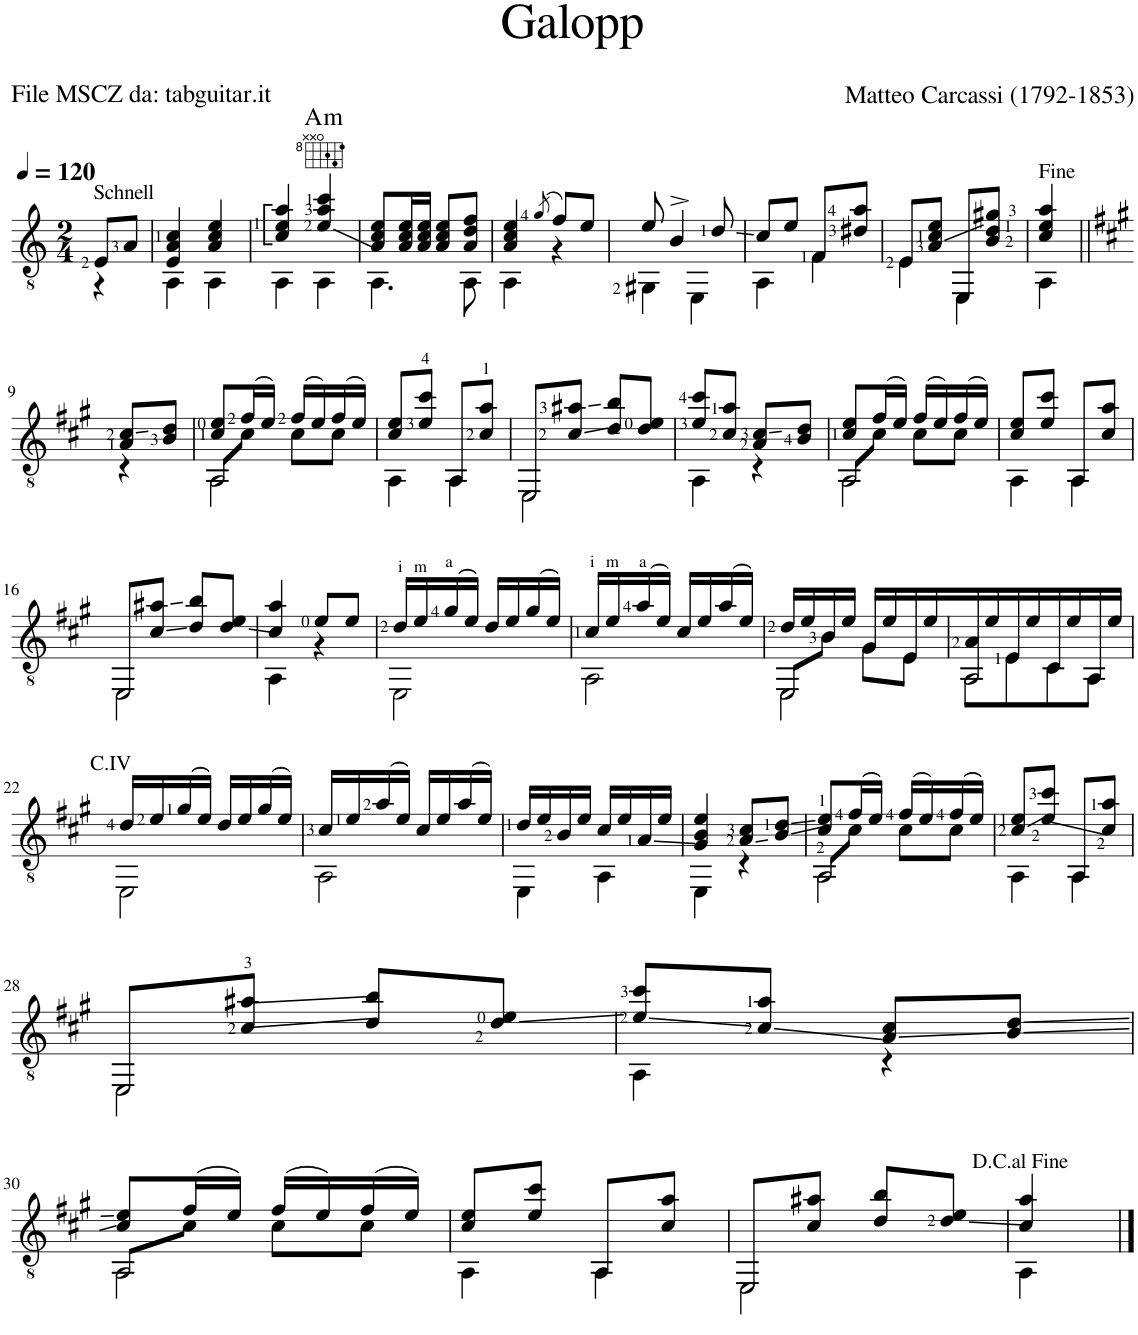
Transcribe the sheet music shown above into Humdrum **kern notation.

**kern	**harte
*part1	*part1
*staff1	*
*I"Guitar	*
*I'Guit.	*
*clefGv2	*
*k[]	*
*M2/4	*
*MM120	*
=	=
*^	*
!LO:TX:a:t=Schnell	!	!
8E/L	4r	.
8A/J	.	.
=1	=1	=1
4E/ 4A/ 4c/	4AA\	.
4A/ 4c/ 4e/	4AA\	.
=2	=2	=2
4c/: 4e/: 4a/:	4AA\	.
!	!	!LO:H:kt=m
4e/ 4a/ 4cc/	4AA\	A:min
=3	=3	=3
8A/ 8c/ 8e/L	4.AA\	.
16A/ 16c/ 16e/L	.	.
16A/ 16c/ 16e/JJ	.	.
8A/ 8c/ 8e/L	.	.
8A/ 8d/ 8f/J	8AA\	.
=4	=4	=4
4A/ 4c/ 4e/	4AA\	.
(8qg/	.	.
8f/L)	4r	.
8e/J	.	.
=5	=5	=5
8e/	4GG#X\	.
4B^/	.	.
.	4EE\	.
8d/	.	.
=6	=6	=6
8c/L	4AA\	.
8e/J	.	.
8F/L	4F\	.
8d#X/ 8a/J	.	.
=7	=7	=7
8E/L	4E\	.
8A/ 8c/ 8e/J	.	.
8EE/L	4EE\	.
8B/ 8d/ 8g#X/J	.	.
=8	=8	=8
4c/ 4e/ 4a/	4AA\	.
!!LO:LB:g=z	!!
=9||	=9||	=9||
*k[f#c#g#]	*	*
8A/ 8c#/L	4r	.
8B/ 8d/J	.	.
=10	=10	=10
!	!LO:N:head=open	!
*	*^	*
8c#/ 8e/L	8AA/L	2AA\	.
(16f#/L	8c#\J	.	.
16e/JJ)	.	.	.
(16f#/LL	8c#\L	.	.
16e/)	.	.	.
(16f#/	8c#\J	.	.
16e/JJ)	.	.	.
*	*v	*v	*
=11	=11	=11
8c#/ 8e/L	4AA\	.
8e/ 8cc#/J	.	.
8AA/L	4AA\	.
8c#/ 8a/J	.	.
=12	=12	=12
!LO:N:head=open	!	!
8EE/L	2EE\	.
8c#/ 8a#X/J	.	.
8d/ 8b/L	.	.
8d/ 8e/J	.	.
=13	=13	=13
8e/ 8cc#/L	4AA\	.
8c#/ 8a/J	.	.
8A/ 8c#/L	4r	.
8B/ 8d/J	.	.
=14	=14	=14
!	!LO:N:head=open	!
*	*^	*
8c#/ 8e/L	8AA/L	2AA\	.
(16f#/L	8c#\J	.	.
16e/JJ)	.	.	.
(16f#/LL	8c#\L	.	.
16e/)	.	.	.
(16f#/	8c#\J	.	.
16e/JJ)	.	.	.
*	*v	*v	*
=15	=15	=15
8c#/ 8e/L	4AA\	.
8e/ 8cc#/J	.	.
8AA/L	4AA\	.
8c#/ 8a/J	.	.
!!LO:LB:g=z	!!
=16	=16	=16
!LO:N:head=open	!	!
8EE/L	2EE\	.
8c#/ 8a#X/J	.	.
8d/ 8b/L	.	.
8d/ 8e/J	.	.
=17	=17	=17
4c#/ 4a/	4AA\	.
8e/L	4r	.
8e/J	.	.
=18	=18	=18
16d/LL	2EE\	.
16e/	.	.
(16g#/	.	.
16e/JJ)	.	.
16d/LL	.	.
16e/	.	.
(16g#/	.	.
16e/JJ)	.	.
=19	=19	=19
16c#/LL	2AA\	.
16e/	.	.
(16a/	.	.
16e/JJ)	.	.
16c#/LL	.	.
16e/	.	.
(16a/	.	.
16e/JJ)	.	.
=20	=20	=20
!	!LO:N:head=open	!
*	*^	*
16d/LL	8EE/L	2EE\	.
16e/	.	.	.
16B/	8B\J	.	.
16e/JJ	.	.	.
16G#/LL	8G#\L	.	.
16e/	.	.	.
16E/	8E\J	.	.
16e/	.	.	.
=21	=21	=21	=21
!	!LO:N:head=open	!	!
16A/	8AA\L	2AA/	.
16e/	.	.	.
16E/	8E\	.	.
16e/	.	.	.
16C#/	8C#\	.	.
16e/	.	.	.
16AA/	8AA\J	.	.
16e/JJ	.	.	.
*	*v	*v	*
!!LO:LB:g=z
=22	=22	=22
!LO:TX:a:t=C.IV	!	!
16d/LL	2EE\	.
16e/	.	.
(16g#/	.	.
16e/JJ)	.	.
16d/LL	.	.
16e/	.	.
(16g#/	.	.
16e/JJ)	.	.
=23	=23	=23
16c#/LL	2AA\	.
16e/	.	.
(16a/	.	.
16e/JJ)	.	.
16c#/LL	.	.
16e/	.	.
(16a/	.	.
16e/JJ)	.	.
=24	=24	=24
16d/LL	4EE\	.
16e/	.	.
16B/	.	.
16e/JJ	.	.
16c#/LL	4AA\	.
16e/	.	.
16A/	.	.
16e/JJ	.	.
=25	=25	=25
4G#/ 4B/ 4e/	4EE\	.
8A/ 8c#/L	4r	.
8B/ 8d/J	.	.
=26	=26	=26
!	!LO:N:head=open	!
*	*^	*
8c#/ 8e/L	8AA/L	2AA\	.
(16f#/L	8c#\J	.	.
16e/JJ)	.	.	.
(16f#/LL	8c#\L	.	.
16e/)	.	.	.
(16f#/	8c#\J	.	.
16e/JJ)	.	.	.
*	*v	*v	*
=27	=27	=27
8c#/ 8e/L	4AA\	.
8e/ 8cc#/J	.	.
8AA/L	4AA\	.
8c#/ 8a/J	.	.
!!LO:LB:g=z	!!
=28	=28	=28
!LO:N:head=open	!	!
8EE/L	2EE\	.
8c#/ 8a#X/J	.	.
8d/ 8b/L	.	.
8d/ 8e/J	.	.
=29	=29	=29
8e/ 8cc#/L	4AA\	.
8c#/ 8a/J	.	.
8A/ 8c#/L	4r	.
8B/ 8d/J	.	.
!!LO:LB:g=z	!!
=30	=30	=30
!	!LO:N:head=open	!
*	*^	*
8c#/ 8e/L	8AA/L	2AA\	.
(16f#/L	8c#\J	.	.
16e/JJ)	.	.	.
(16f#/LL	8c#\L	.	.
16e/)	.	.	.
(16f#/	8c#\J	.	.
16e/JJ)	.	.	.
*	*v	*v	*
=31	=31	=31
8c#/ 8e/L	4AA\	.
8e/ 8cc#/J	.	.
8AA/L	4AA\	.
8c#/ 8a/J	.	.
=32	=32	=32
!LO:N:head=open	!	!
8EE/L	2EE\	.
8c#/ 8a#X/J	.	.
8d/ 8b/L	.	.
8d/ 8e/J	.	.
=33	=33	=33
4c#/ 4a/	4AA\	.
*v	*v	*
==	==
*-	*-
